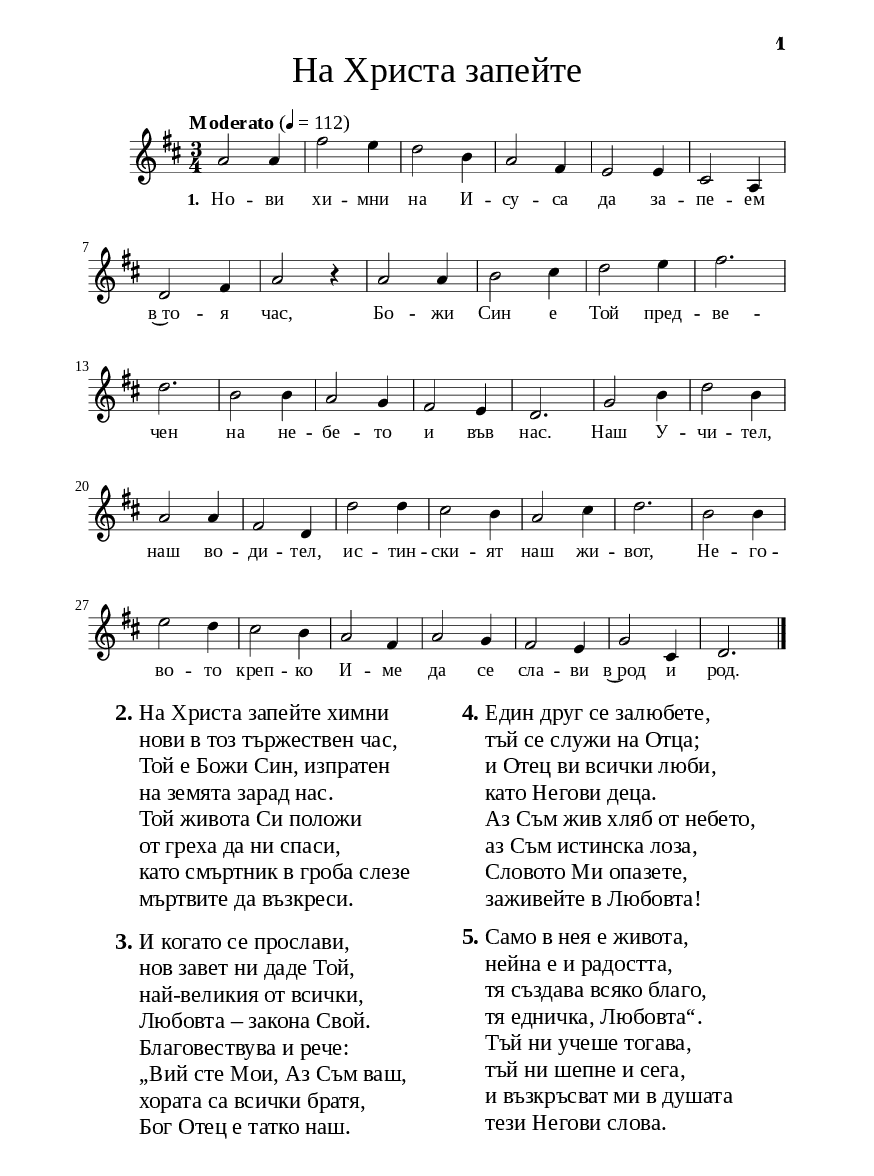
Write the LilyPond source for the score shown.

\version "2.24.4"

% include paper part and global functions
\include "include/globals.ily"

\bookpart {
  \label #'ref060
  \tocItem \markup "На Христа запейте "
  \include "include/bookpart-paper.ily"
  \score {
    \include "include/score-layout.ily"

    \new Voice \absolute  {
      \clef treble
      \key d \major
      \time 3/4
      \tempoFunc "Moderato" 4 "112"
      \autoBeamOff


      a'2 a'4| fis''2 e''4| d''2 b'4 | a'2 fis'4 | e'2 e'4 | cis'2 a4 | \break

      d'2 fis'4 | a'2 r4| a'2 a'4| b'2 cis''4 | d''2 e''4| fis''2.| \break

      d''2. |  b'2 b'4| a'2 g'4 | fis'2 e'4 | d'2. | g'2 b'4 | d''2 b'4| \break

      a'2 a'4 | fis'2 d'4 | d''2 d''4 | cis''2 b'4 | a'2 cis''4 | d''2. | b'2 b'4 |  \break

      e''2 d''4 | cis''2 b'4 | a'2 fis'4 | a'2 g'4 | fis'2 e'4 | g'2 cis'4| d'2. | \bar "|." \break
    }

    \addlyrics {
      \set stanza = "1. " Но -- ви хи -- мни на И -- су -- са да за -- пе -- ем
      в~то -- я час, Бо -- жи Син е Той пред -- ве --
      чен на не -- бе -- то и във нас.  Наш У -- чи -- тел,
      наш во -- ди -- тел, ис -- тин -- ски -- ят наш жи -- вот, Не -- го --
      во -- то креп -- ко И -- ме да се сла -- ви в~род и род.
    }

    \header {
      title = \titleFunc #'ref_desc_15 "На Христа запейте" "Na Hrista zapejte"
    }

    \midi{}

  } % score

  \markup \abs-fontsize #11 \override #`(baseline-skip . ,bgCoupletBaselineSkip){
    \fill-line {
      \hspace #0.1
      \column {
        \line {
          \bold "2."
          \column {
            "На Христа запейте химни"
            "нови в тоз тържествен час,"
            "Той е Божи Син, изпратен "
            "на земята зарад нас. "
            "Той живота Си положи "
            "от греха да ни спаси, "
            "като смъртник в гроба слезе"
            "мъртвите да възкреси. "
          }
        }
        \vspace #1
        \line {
          \bold "3."
          \column {
            "И когато се прослави,"
            "нов завет ни даде Той,"
            "най-великия от всички, "
            "Любовта – закона Свой. "
            "Благовествува и рече: "
            "„Вий сте Мои, Aз Съм ваш,"
            "хората са всички братя,"
            "Бог Отец е татко наш."
          }
        }

      }
      \hspace #0.1
      % adds horizontal spacing between columns
      \column {
        \line {
          \bold "4."
          \column {
            "Един друг се залюбете,"
            "тъй се служи на Отца; "
            "и Отец ви всички люби, "
            "като Негови деца."
            "Аз Съм жив хляб от небето, "
            "аз Съм истинска лоза, "
            "Словото Ми опазете, "
            "заживейте в Любовта!"
          }
        }
        % adds vertical spacing between verses
        \vspace #1
        \line {
          \bold "5."
          \column {
            "Само в нея е живота,"
            "нейна е и радостта,"
            "тя създава всяко благо,"
            "тя едничка, Любовта“."
            "Тъй ни учеше тогава,"
            "тъй ни шепне и сега,"
            "и възкръсват ми в душата"
            "тези Негови слова. "
          }
        }
      }\hspace #0.1
    }
  }
} % bookpart
